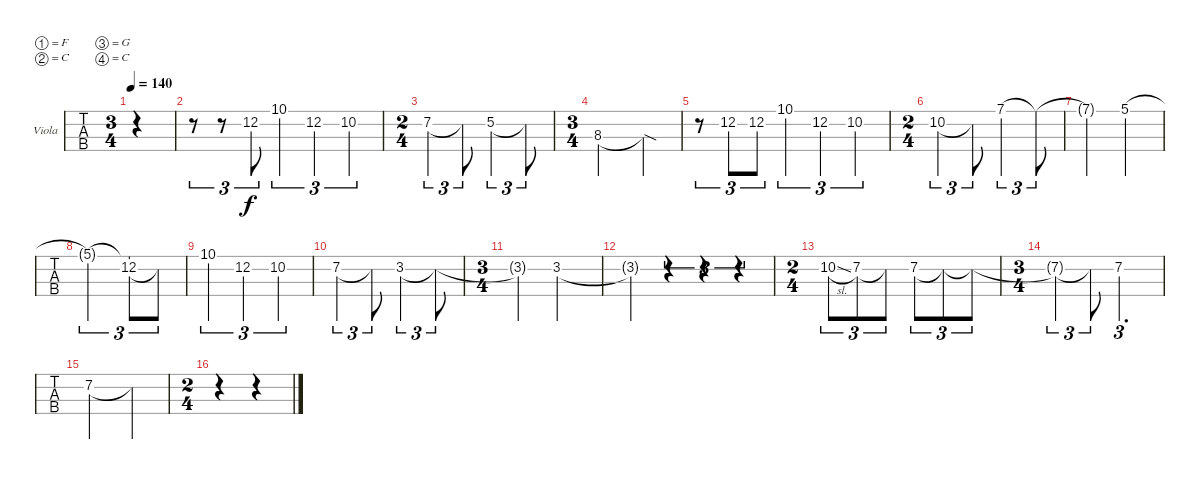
\defaultSystemsLayout 4
\bracketExtendMode groupsimilarinstruments
\firstSystemTrackNameOrientation horizontal
\otherSystemsTrackNameOrientation horizontal
\track ("Chad Vocals" "Viola") {instrument viola}
\staff {tabs}
\tuning (F4 C4 G3 C3)
\ts (3 4)
\tempo 140
\clef c3
\ks c
|
r.8{tu (3 2)} r.8{tu (3 2)} 12.2.8{tu (3 2)} 10.1.4{tu (3 2)} 12.2.4{tu (3 2)} 10.2.4{tu (3 2)} |
\ts (2 4)
7.2.4{tu (3 2)} 7.2{t}.8{tu (3 2)} 5.2.4{tu (3 2)} 5.2{t}.8{tu (3 2)} |
\ts (3 4)
8.3.2 8.3{sod t}.4 |
r.8{tu (3 2)} 12.2.8{tu (3 2)} 12.2.8{tu (3 2)} 10.1.4{tu (3 2)} 12.2.4{tu (3 2)} 10.2.4{tu (3 2)} |
\ts (2 4)
10.2.4{tu (3 2)} 10.2{t}.8{tu (3 2)} 7.1.4{tu (3 2)} 7.1{t}.8{tu (3 2)} |
7.1{t}.4 5.1.4 |
5.1{t}.2{tu (3 2)} (5.1{t} 12.2).8{tu (3 2)} 12.2{t}.8{tu (3 2)} |
10.1.4{tu (3 2)} 12.2.4{tu (3 2)} 10.2.4{tu (3 2)} |
7.2.4{tu (3 2)} 7.2{t}.8{tu (3 2)} 3.2.4{tu (3 2)} 3.2{t}.8{tu (3 2)} |
\ts (3 4)
3.2{t}.4 3.2.2 |
3.2{t}.4 r.4{tu (3 2)} r.4{tu (3 2)} r.4{tu (3 2)} |
\ts (2 4)
10.2{sl}.8{tu (3 2)} 7.2.8{tu (3 2)} 7.2{t}.8{tu (3 2)} 7.2.8{tu (3 2)} 7.2{t}.8{tu (3 2)} 7.2{t}.8{tu (3 2)} |
\ts (3 4)
7.2{t}.4{tu (3 2)} 7.2{t}.8{tu (3 2)} 7.2.2{d tu (3 2)} |
7.2.2 7.2{t}.4 |
\ts (2 4)
r.4 r.4
